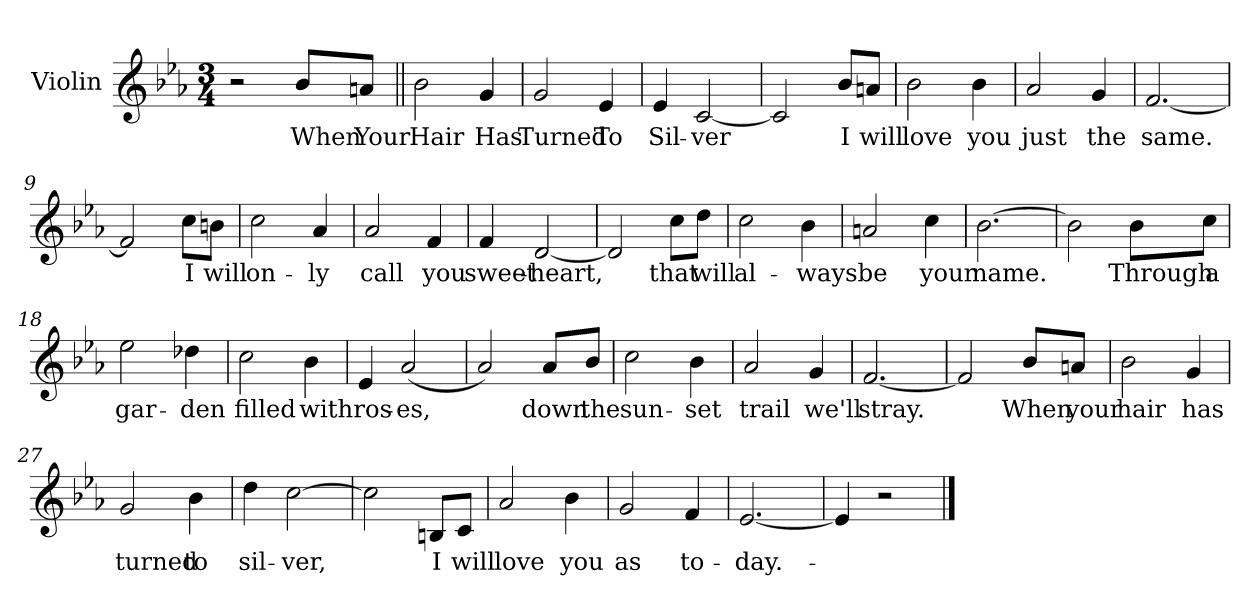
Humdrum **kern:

**kern	**text
*part1	*part1
*staff1	*staff1
*I"Violin	*
*I'Vln	*
*clefG2	*
*k[b-e-a-]	*
*E-:	*
*M3/4	*
=1	=1
2r	.
8b-/L	When
8an/J	Your
=2||	=2||
2b-\	Hair
4g/	Has
=3	=3
2g/	Turned
4e-/	To
=4	=4
4e-/	Sil-
[2c/	-ver
=5	=5
2c/]	.
8b-/L	I
8an/J	will
!!LO:LB:g=z
=6	=6
2b-\	love
4b-\	you
=7	=7
2a-/	just
4g/	the
=8	=8
[2.f/	same.
=9	=9
2f/]	.
8cc\L	I
8bn\J	will
=10	=10
2cc\	on-
4a-/	-ly
!!LO:LB:g=z
=11	=11
2a-/	call
4f/	you
=12	=12
4f/	sweet-
[2d/	-heart,
=13	=13
2d/]	.
8cc\L	that
8dd\J	will
=14	=14
2cc\	al-
4b-\	-ways
=15	=15
2an/	be
4cc\	your
!!LO:LB:g=z
=16	=16
[2.b-\	name.
=17	=17
2b-\]	.
8b-\L	Through
8cc\J	a
=18	=18
2ee-\	gar-
4dd-X\	-den
=19	=19
2cc\	filled
4b-\	with
=20	=20
4e-/	ros-
(2a-/	-es,
!!LO:LB:g=z
=21	=21
2a-/)	.
8a-/L	down
8b-/J	the
=22	=22
2cc\	sun-
4b-\	-set
=23	=23
2a-/	trail
4g/	we'll
=24	=24
[2.f/	stray.
=25	=25
2f/]	.
8b-/L	When
8an/J	your
!!LO:LB:g=z
=26	=26
2b-\	hair
4g/	has
=27	=27
2g/	turned
4b-\	to
=28	=28
4dd\	sil-
[2cc\	-ver,
=29	=29
2cc\]	.
8Bn/L	I
8c/J	will
!!LO:LB:g=z
=30	=30
2a-/	love
4b-\	you
=31	=31
2g/	as
4f/	to-
=32	=32
[2.e-/	-day.-
=33	=33
4e-/]	.
2r	.
==	==
*-	*-
